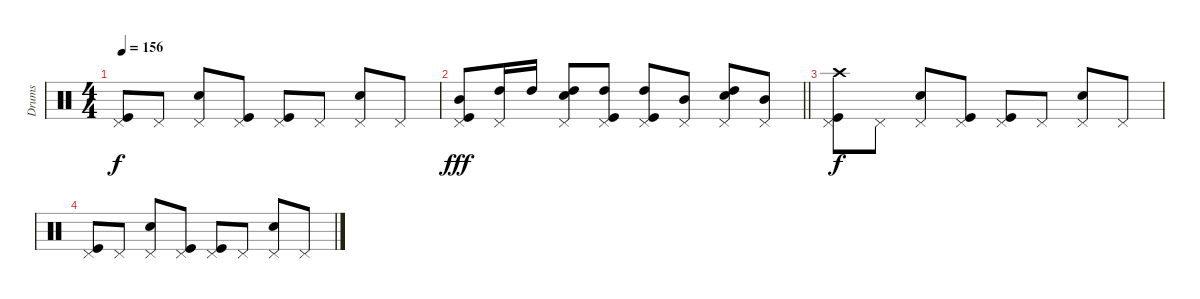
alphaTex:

\track ("Drums" "Drums") {instrument percussion}
\staff {score}
\articulation defaults
\ts (4 4)
\tempo 156
\clef neutral
\ks c
("Kick (hit)" "Pedal Hi-Hat (hit)").8{dy f} "Pedal Hi-Hat (hit)".8 ("Snare (hit) 2" "Pedal Hi-Hat (hit)").8 ("Kick (hit)" "Pedal Hi-Hat (hit)").8 ("Kick (hit)" "Pedal Hi-Hat (hit)").8 "Pedal Hi-Hat (hit)".8 ("Snare (hit) 2" "Pedal Hi-Hat (hit)").8 "Pedal Hi-Hat (hit)".8 |
\barLineRight lightlight
("Kick (hit)" "Pedal Hi-Hat (hit)" "Mid Tom (hit)").8{dy fff} ("Pedal Hi-Hat (hit)" "High Tom (hit)").16 "High Tom (hit)".16 ("Snare (hit) 2" "Pedal Hi-Hat (hit)" "High Tom (hit)").8 ("Kick (hit)" "Pedal Hi-Hat (hit)" "High Tom (hit)").8 ("Kick (hit)" "Pedal Hi-Hat (hit)" "High Tom (hit)").8 ("Pedal Hi-Hat (hit)" "Mid Tom (hit)").8 ("Snare (hit) 2" "Pedal Hi-Hat (hit)" "High Tom (hit)").8 ("Pedal Hi-Hat (hit)" "Mid Tom (hit)").8 |
\section ("" "")
("Kick (hit)" "Pedal Hi-Hat (hit)" "Crash high (hit)").8{dy f} "Pedal Hi-Hat (hit)".8 ("Snare (hit) 2" "Pedal Hi-Hat (hit)").8 ("Kick (hit)" "Pedal Hi-Hat (hit)").8 ("Kick (hit)" "Pedal Hi-Hat (hit)").8 "Pedal Hi-Hat (hit)".8 ("Snare (hit) 2" "Pedal Hi-Hat (hit)").8 "Pedal Hi-Hat (hit)".8 |
("Kick (hit)" "Pedal Hi-Hat (hit)").8 "Pedal Hi-Hat (hit)".8 ("Snare (hit) 2" "Pedal Hi-Hat (hit)").8 ("Kick (hit)" "Pedal Hi-Hat (hit)").8 ("Kick (hit)" "Pedal Hi-Hat (hit)").8 "Pedal Hi-Hat (hit)".8 ("Snare (hit) 2" "Pedal Hi-Hat (hit)").8 "Pedal Hi-Hat (hit)".8
